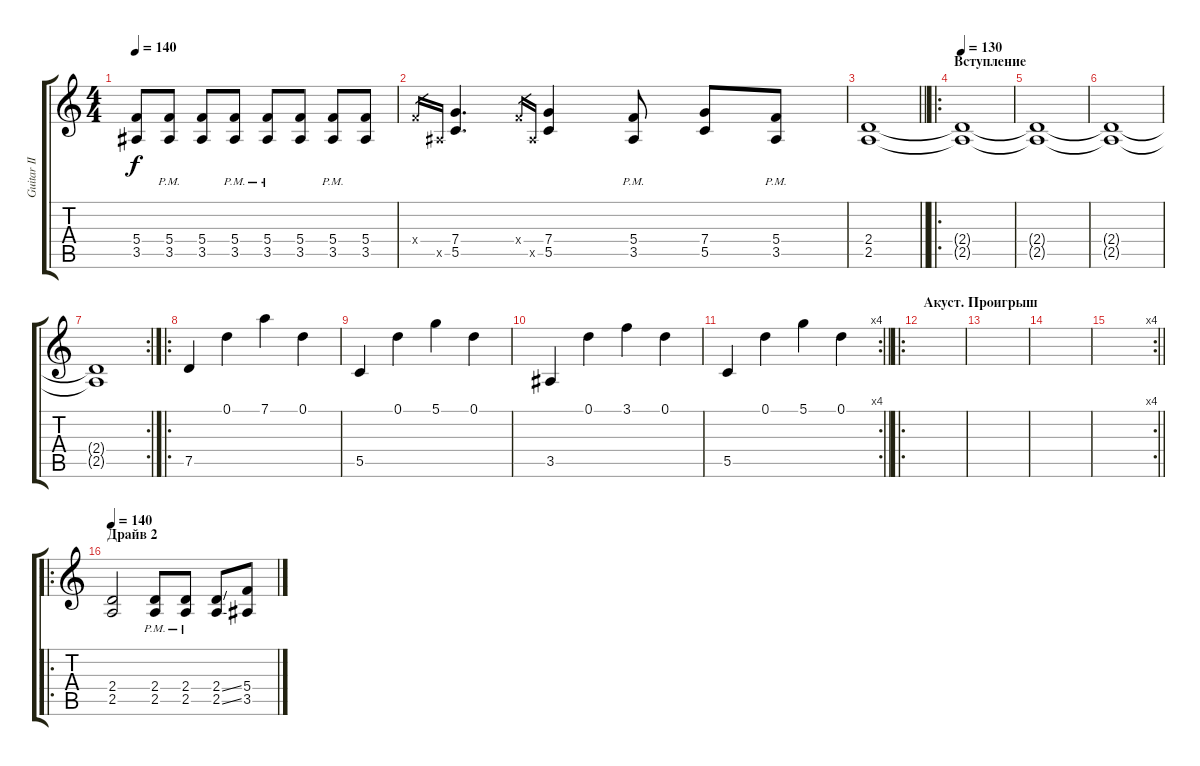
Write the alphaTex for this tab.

\track ("Guitar II" "Guitar II") {instrument acousticguitarsteel}
\staff {score tabs}
\tuning (D4 A3 F3 C3 G2 D2) {hide}
\ts (4 4)
\tempo 140
\clef g2
\ks c
(5.4 3.5).8{dy f} (5.4{pm} 3.5{pm}).8 (5.4 3.5).8 (5.4{pm} 3.5{pm}).8 (5.4{pm} 3.5{pm}).8 (5.4 3.5).8 (5.4{pm} 3.5{pm}).8 (5.4 3.5).8 |
5.4{x}.16{gr} 3.5{x}.16{gr} (7.4 5.5).4{d} 5.4{x}.16{gr} 3.5{x}.16{gr} (7.4 5.5).4 (5.4{pm} 3.5{pm}).8 (7.4 5.5).8 (5.4{pm} 3.5{pm}).8 |
\barLineRight lightlight
(2.4 2.5).1 |
\ro
\section ("" "Вступление")
\tempo 130
(2.4{t} 2.5{t}).1 |
(2.4{t} 2.5{t}).1 |
(2.4{t} 2.5{t}).1 |
\rc 2
(2.4{t} 2.5{t}).1 |
\ro
7.5.4{instrument acousticguitarsteel} 0.1.4 7.1.4 0.1.4 |
5.5.4 0.1.4 5.1.4 0.1.4 |
3.5.4 0.1.4 3.1.4 0.1.4 |
\rc 4
\barLineRight lightlight
5.5.4 0.1.4 5.1.4 0.1.4 |
\ro
\section ("" "Акуст. Проигрыш")
|
|
|
\rc 4
\barLineRight lightlight
|
\ro
\section ("" "Драйв 2")
\tempo 135
\tempo 140
(2.4 2.5).2{instrument distortionguitar} (2.4{pm} 2.5{pm}).8 (2.4{pm} 2.5{pm}).8 (2.4{ss} 2.5{ss}).8 (5.4{ss} 3.5{ss}).8
